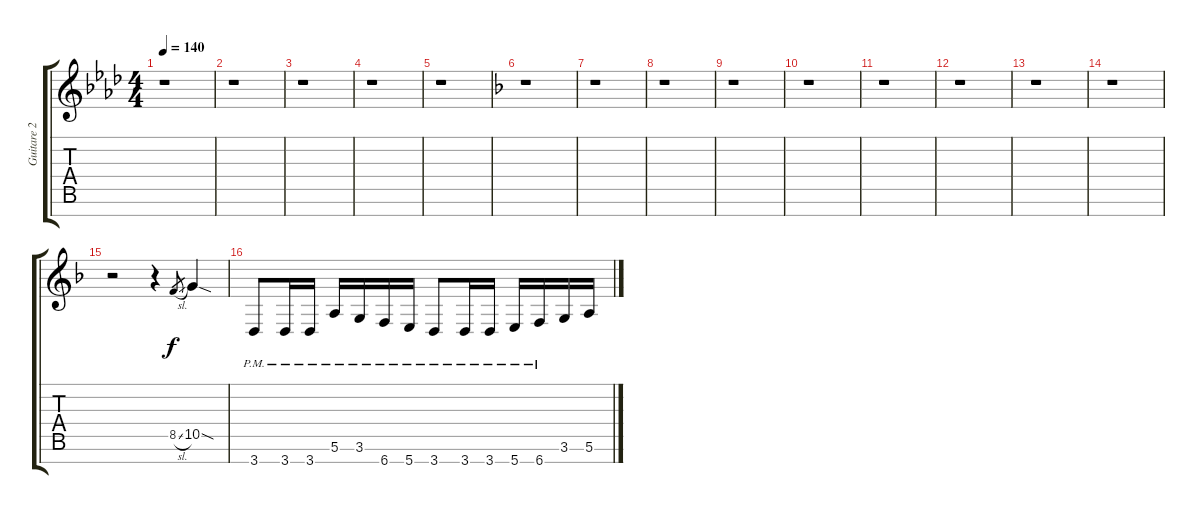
\track ("Guitare 2" "Guitare 2") {instrument distortionguitar}
\staff {score tabs}
\tuning (E4 B3 G3 D3 A2 E2 B1) {hide}
\ts (4 4)
\tempo 140
\clef g2
\ks ab
r.1{dy f} |
r.1 |
r.1 |
r.1 |
r.1 |
\ks f
r.1 |
r.1 |
r.1 |
r.1 |
r.1 |
r.1 |
r.1 |
r.1 |
r.1 |
r.2 r.4 8.5{sl}.8{gr} 10.5{sod}.4 |
3.7{pm}.8 3.7{pm}.16 3.7{pm}.16 5.6{pm}.16 3.6{pm}.16 6.7{pm}.16 5.7{pm}.16 3.7{pm}.8 3.7{pm}.16 3.7{pm}.16 5.7{pm}.16 6.7{pm}.16 3.6.16 5.6.16
